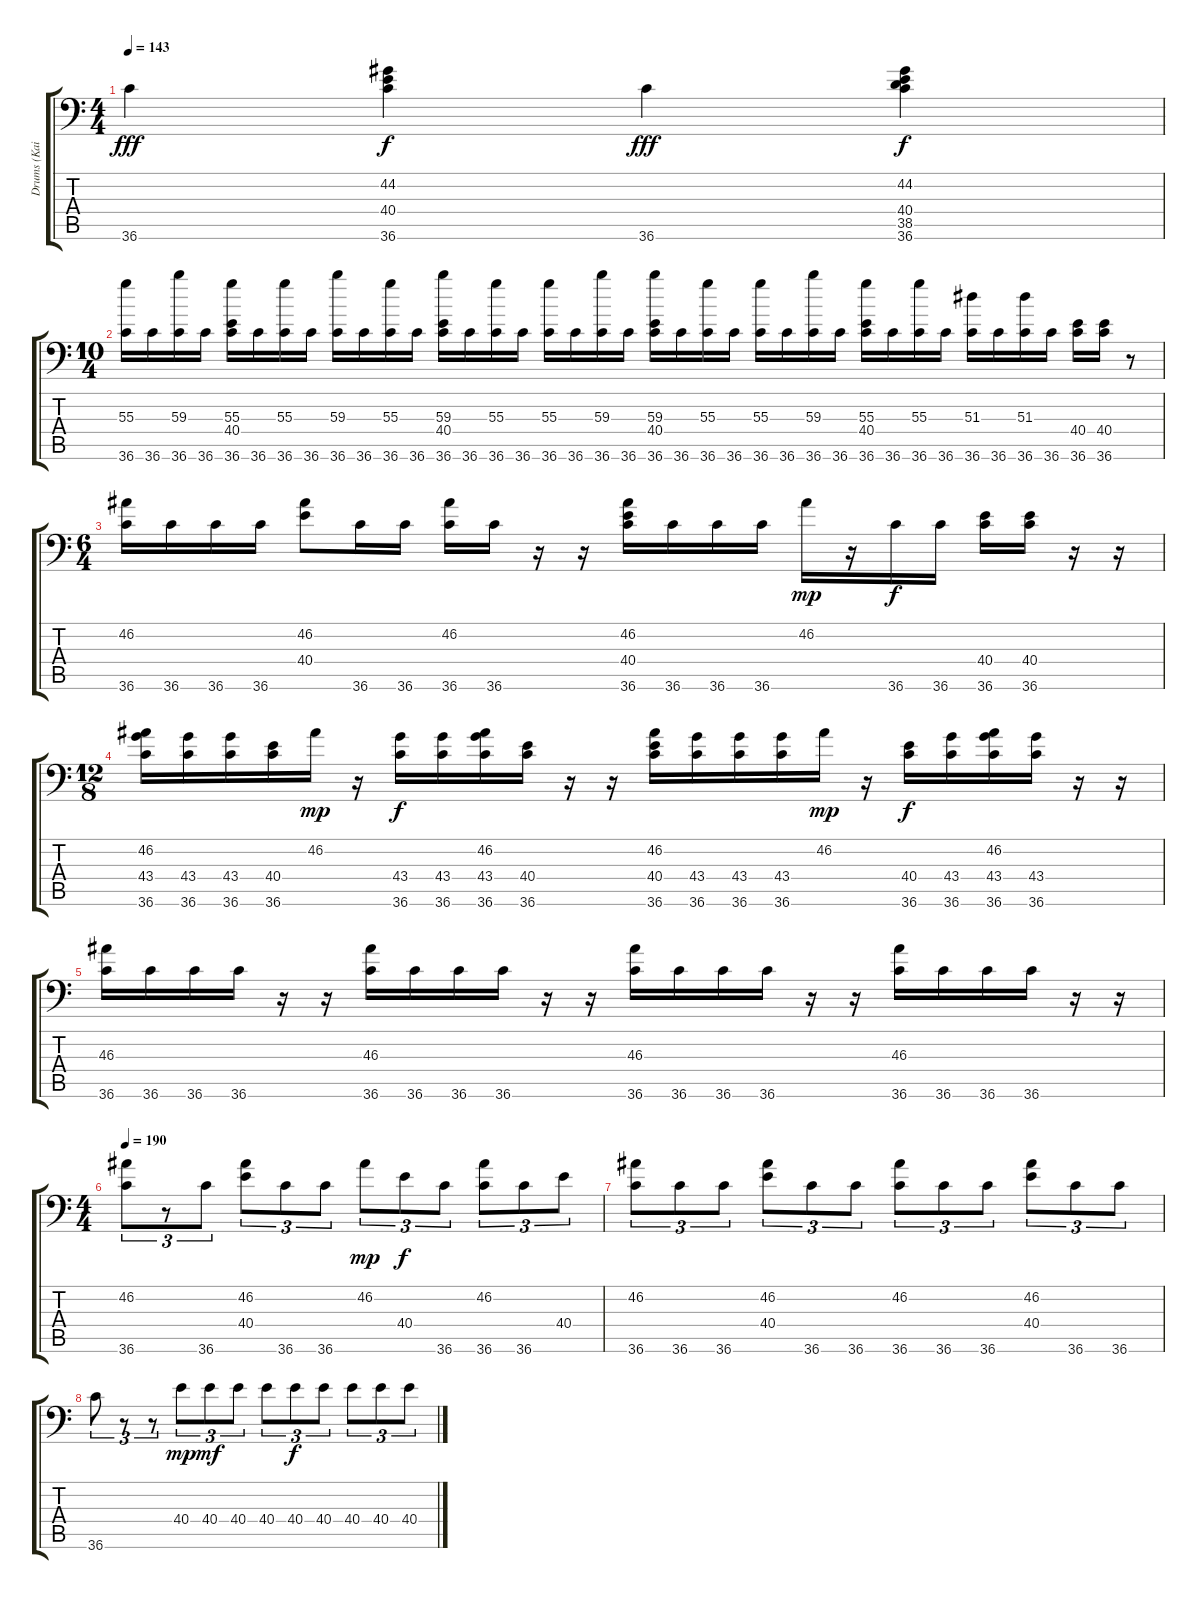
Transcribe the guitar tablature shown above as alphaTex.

\track ("Drums (Kai)" "Drums (Kai") {instrument acousticgrandpiano}
\staff {score tabs}
\tuning (C-1 C-1 C-1 C-1 C-1 C-1) {hide}
\ts (4 4)
\tempo 143
\clef f4
\ks c
36.6.4{dy fff} (44.2 40.4 36.6).4{dy f} 36.6.4{dy fff} (44.2 40.4 38.5 36.6).4{dy f} |
\ts (10 4)
(55.3 36.6).16 36.6.16 (59.3 36.6).16 36.6.16 (55.3 40.4 36.6).16 36.6.16 (55.3 36.6).16 36.6.16 (59.3 36.6).16 36.6.16 (55.3 36.6).16 36.6.16 (59.3 40.4 36.6).16 36.6.16 (55.3 36.6).16 36.6.16 (55.3 36.6).16 36.6.16 (59.3 36.6).16 36.6.16 (59.3 40.4 36.6).16 36.6.16 (55.3 36.6).16 36.6.16 (55.3 36.6).16 36.6.16 (59.3 36.6).16 36.6.16 (55.3 40.4 36.6).16 36.6.16 (55.3 36.6).16 36.6.16 (51.3 36.6).16 36.6.16 (51.3 36.6).16 36.6.16 (40.4 36.6).16 (40.4 36.6).16 r.8 |
\ts (6 4)
(46.2 36.6).16 36.6.16 36.6.16 36.6.16 (46.2 40.4).8 36.6.16 36.6.16 (46.2 36.6).16 36.6.16 r.16 r.16 (46.2 40.4 36.6).16 36.6.16 36.6.16 36.6.16 46.2.16{dy mp} r.16 36.6.16{dy f} 36.6.16 (40.4 36.6).16 (40.4 36.6).16 r.16 r.16 |
\ts (12 8)
(46.2 43.4 36.6).16 (43.4 36.6).16 (43.4 36.6).16 (40.4 36.6).16 46.2.16{dy mp} r.16 (43.4 36.6).16{dy f} (43.4 36.6).16 (46.2 43.4 36.6).16 (40.4 36.6).16 r.16 r.16 (46.2 40.4 36.6).16 (43.4 36.6).16 (43.4 36.6).16 (43.4 36.6).16 46.2.16{dy mp} r.16 (40.4 36.6).16{dy f} (43.4 36.6).16 (46.2 43.4 36.6).16 (43.4 36.6).16 r.16 r.16 |
(46.3 36.6).16 36.6.16 36.6.16 36.6.16 r.16 r.16 (46.3 36.6).16 36.6.16 36.6.16 36.6.16 r.16 r.16 (46.3 36.6).16 36.6.16 36.6.16 36.6.16 r.16 r.16 (46.3 36.6).16 36.6.16 36.6.16 36.6.16 r.16 r.16 |
\ts (4 4)
\tempo 190
(46.2 36.6).8{tu (3 2)} r.8{tu (3 2)} 36.6.8{tu (3 2)} (46.2 40.4).8{tu (3 2)} 36.6.8{tu (3 2)} 36.6.8{tu (3 2)} 46.2.8{tu (3 2) dy mp} 40.4.8{tu (3 2) dy f} 36.6.8{tu (3 2)} (46.2 36.6).8{tu (3 2)} 36.6.8{tu (3 2)} 40.4.8{tu (3 2)} |
(46.2 36.6).8{tu (3 2)} 36.6.8{tu (3 2)} 36.6.8{tu (3 2)} (46.2 40.4).8{tu (3 2)} 36.6.8{tu (3 2)} 36.6.8{tu (3 2)} (46.2 36.6).8{tu (3 2)} 36.6.8{tu (3 2)} 36.6.8{tu (3 2)} (46.2 40.4).8{tu (3 2)} 36.6.8{tu (3 2)} 36.6.8{tu (3 2)} |
36.6.8{tu (3 2)} r.8{tu (3 2)} r.8{tu (3 2)} 40.4.8{tu (3 2) dy mp} 40.4.8{tu (3 2) dy mf} 40.4.8{tu (3 2)} 40.4.8{tu (3 2)} 40.4.8{tu (3 2) dy f} 40.4.8{tu (3 2)} 40.4.8{tu (3 2)} 40.4.8{tu (3 2)} 40.4.8{tu (3 2)}
